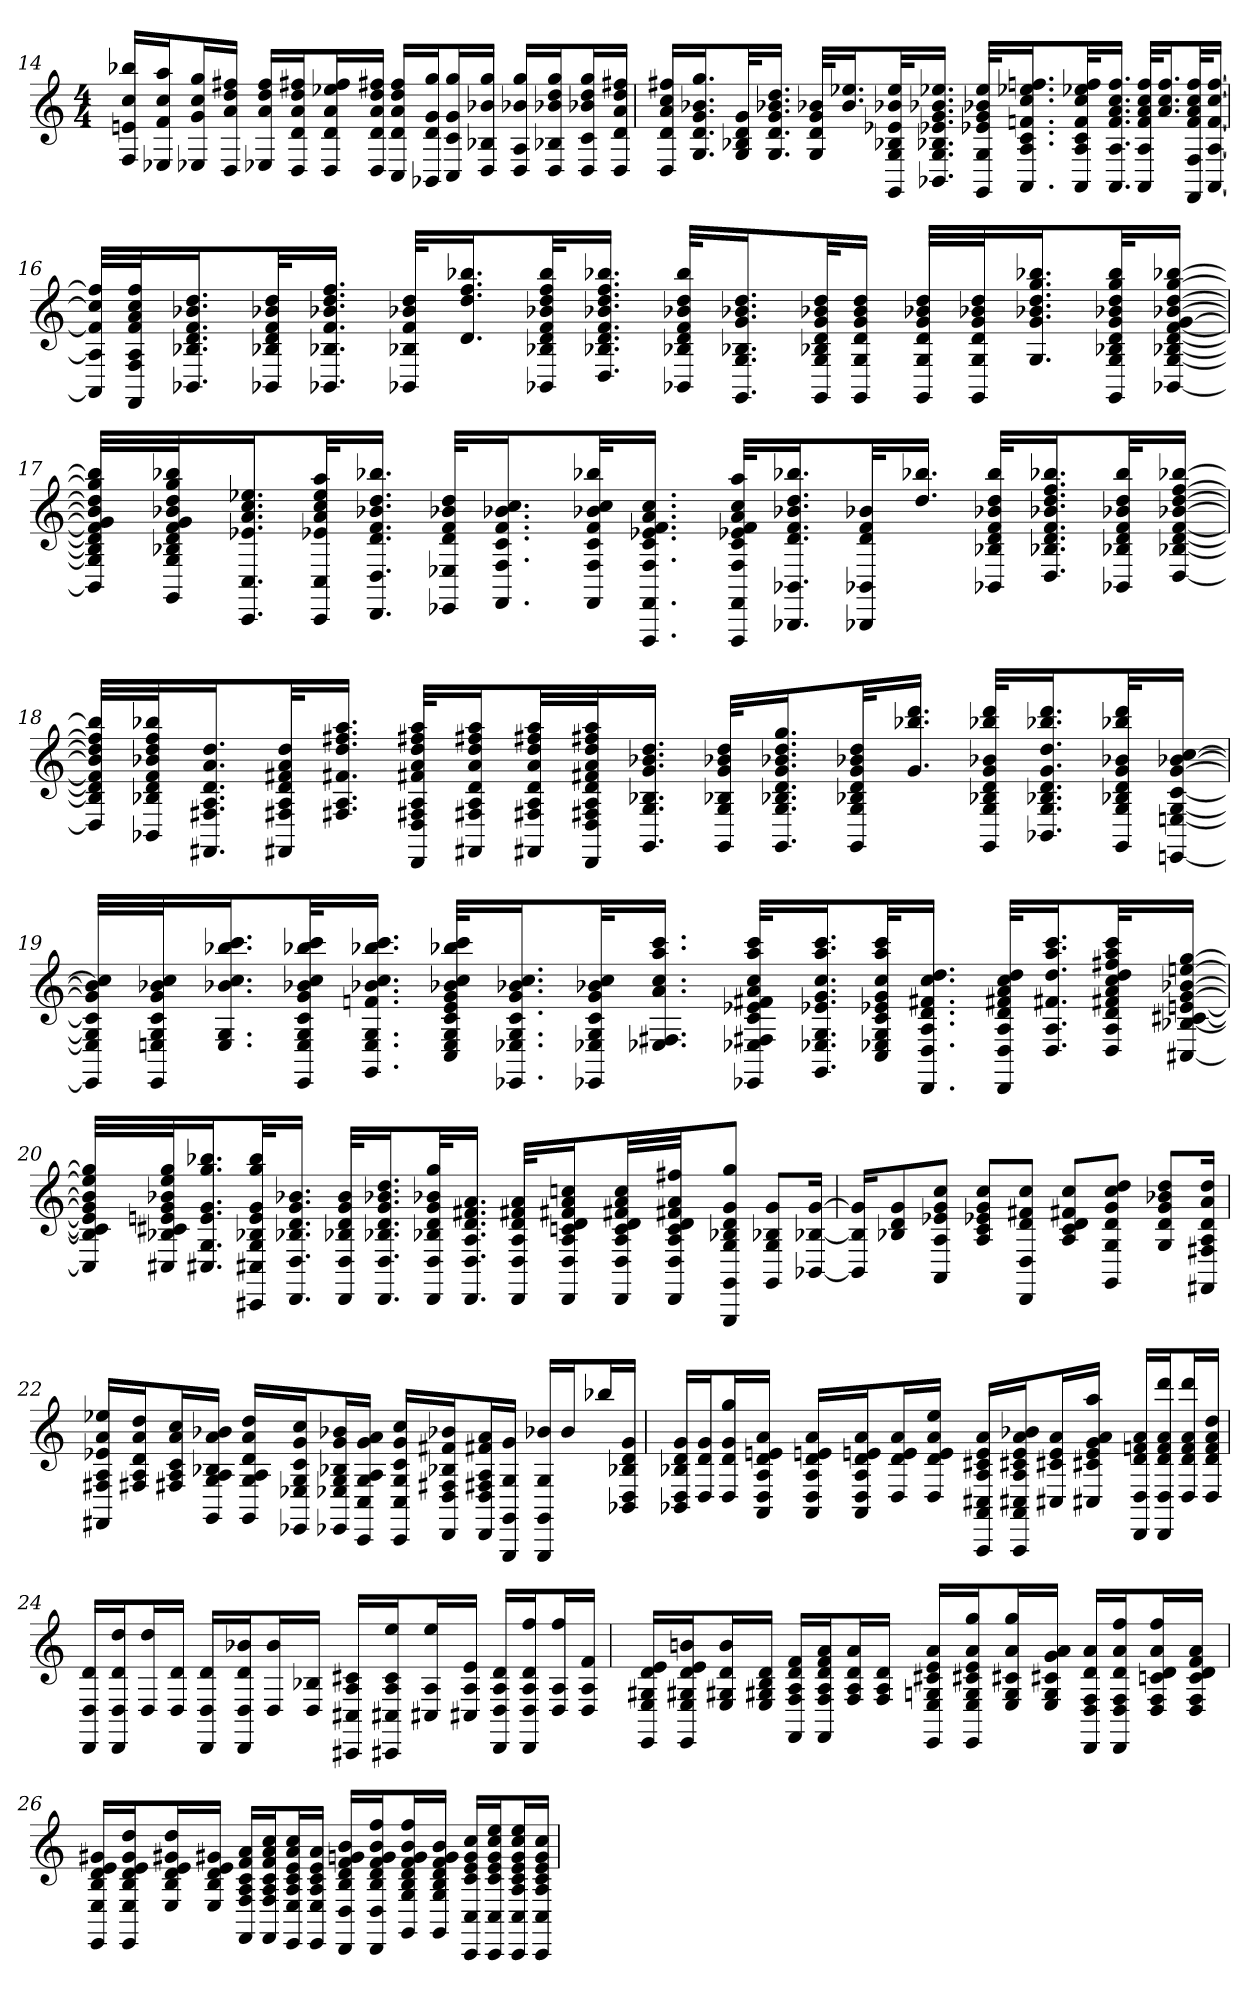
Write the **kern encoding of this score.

**kern
*part1
*staff1
*clefG2
*M4/4
=14
16F/ 16en 16cc 16bb-XLL
16E-X/ 16f 16cc 16aaJ
16E-X/ 16g 16cc 16ggL
16D/ 16a 16dd 16ff#XJJ
16E-X/ 16a 16dd 16ff#LL
16D/ 16d 16a 16dd 16ff#XJ
16D/ 16d 16a 16ee-X 16ff#L
16D/ 16d 16a 16dd 16ff#XJJ
16C/ 16d 16a 16dd 16ff#LL
16BB-X/ 16d 16g 16ggJ
16C/ 16c 16g 16ggL
16D/ 16B-X 16b-X 16ggJJ
16D/ 16A 16b-X 16ggLL
16D/ 16B-X 16b-X 16dd 16ggJ
16D/ 16c 16b-X 16dd 16ggL
16D/ 16d 16a 16dd 16ff#XJJ
=15
16D/ 16d 16a 16cc 16ff#XLL
16.G/ 16.d 16.g 16.b-X 16.ggJ
32G/ 32B-X 32d 32gKL
16.G/ 16.d 16.g 16.b-X 16.ddJJ
32G/ 32d 32g 32b-XKLL
16.b-/ 16.ee-XJ
32GG/ 32G 32B-X 32e-X 32b-X 32ee-KL
16.BB-X/ 16.G 16.B-X 16.e-X 16.g 16.b-X 16.ee-XJJ
32GG/ 32G 32e-X 32g 32b-X 32ee-KLL
16.AA/ 16.A 16.c 16.fn 16.cc 16.ee-X 16.ffnJ
32AA/ 32A 32c 32f 32cc 32ee-X 32ffKL
16.AA/ 16.A 16.f 16.a 16.cc 16.ffJJ
32AA/ 32A 32f 32a 32cc 32ffKLL
16.a/ 16.cc 16.ffJ
32FF/ 32F 32f 32a 32cc 32ffKL
[16AA/ [16A [16f [16cc [16ffJJ
=16
32AA/] 32A] 32f] 32cc] 32ff]LLL
32FF/ 32F 32A 32f 32a 32cc 32ffJ
16.BB-X/ 16.B-X 16.d 16.f 16.b-X 16.ddJ
32BB-X/ 32B-X 32d 32f 32b-X 32ddKL
16.BB-X/ 16.B-X 16.f 16.b-X 16.dd 16.ffJJ
32BB-X/ 32B-X 32f 32b-X 32ddKLL
16.d/ 16.dd 16.ff 16.bb-XJ
32BB-X/ 32B-X 32d 32f 32b-X 32dd 32ff 32bb-KL
16.D/ 16.B-X 16.d 16.f 16.b-X 16.dd 16.ff 16.bb-XJJ
32BB-X/ 32B-X 32d 32f 32b-X 32dd 32bb-KLL
16.GG/ 16.G 16.B-X 16.g 16.b-X 16.ddJ
32GG/ 32G 32B-X 32d 32g 32b-X 32ddKL
16GG/ 16G 16d 16g 16b- 16ddJJ
32GG/ 32G 32d 32g 32b-X 32ddLLL
32GG/ 32G 32d 32g 32b-X 32ddJ
16.G/ 16.g 16.b-X 16.dd 16.gg 16.bb-XJ
32GG/ 32G 32B-X 32d 32g 32b-X 32dd 32gg 32bb-KL
[16BB-X/ [16G [16B-X [16d [16f [16g [16b-X [16dd [16gg [16bb-XJJ
=17
32BB-/] 32G] 32B-] 32d] 32f] 32g] 32b-] 32dd] 32gg] 32bb-]LLL
32GG/ 32G 32B-X 32d 32f 32g 32b-X 32dd 32gg 32bb-XJ
16.CC/ 16.C 16.e-X 16.a 16.cc 16.ee-XJ
32CC/ 32C 32e-X 32a 32cc 32ee- 32aaKL
16.DD/ 16.D 16.d 16.f 16.b-X 16.dd 16.bb-XJJ
32EE-X/ 32E-X 32d 32f 32b-X 32ddKLL
16.FF/ 16.F 16.c 16.f 16.b-X 16.ccJ
32FF/ 32F 32c 32f 32b-X 32cc 32bb-XKL
16.FFF/ 16.FF 16.F 16.c 16.e-X 16.f 16.a 16.ccJJ
32FFF/ 32FF 32F 32c 32e-X 32f 32a 32cc 32aaKLL
16.BBB-X/ 16.BB-X 16.d 16.f 16.b-X 16.dd 16.bb-XJ
32BBB-X/ 32BB-X 32d 32f 32b-XKL
16.dd/ 16.bb-XJJ
32BB-X/ 32B-X 32d 32f 32b-X 32dd 32bb-KLL
16.D/ 16.B-X 16.d 16.f 16.b-X 16.dd 16.ff 16.bb-XJ
32BB-X/ 32B-X 32d 32f 32b-X 32dd 32bb-KL
[16D/ [16B-X [16d [16f [16b-X [16dd [16ff [16bb-XJJ
=18
32D/] 32B-] 32d] 32f] 32b-] 32dd] 32ff] 32bb-]LLL
32BB-X/ 32B-X 32d 32f 32b-X 32dd 32ff 32bb-J
16.FF#X/ 16.F#X 16.A 16.d 16.a 16.ddJ
32FF#X/ 32F#X 32A 32d 32f#X 32a 32ddKL
16.F#X/ 16.A 16.f#X 16.dd 16.ff#X 16.aaJJ
32DD/ 32D 32F#X 32A 32f#X 32a 32dd 32ff#X 32aaKLL
16FF#X/ 16F#X 16A 16d 16a 16dd 16ff#X 16aaJ
32FF#X/ 32F#X 32A 32d 32a 32dd 32ff#X 32aaLL
32DD/ 32D 32F#X 32A 32d 32f#X 32a 32dd 32ff#X 32aaJ
16.GG/ 16.G 16.B-X 16.g 16.b-X 16.ddJJ
32GG/ 32G 32B-X 32g 32b-X 32ddKLL
16.GG/ 16.G 16.B-X 16.d 16.g 16.b-X 16.dd 16.ggJ
32GG/ 32G 32B-X 32d 32g 32b-X 32ddKL
16.g/ 16.bb-X 16.dddJJ
32GG/ 32G 32B-X 32d 32g 32b-X 32bb-X 32dddKLL
16.BB-X/ 16.G 16.B-X 16.d 16.g 16.dd 16.bb-X 16.dddJ
32GG/ 32G 32B-X 32d 32g 32b-X 32bb-X 32dddKL
[16EEn/ [16En [16G [16c [16g [16b-X [16ccJJ
=19
32EE/] 32E] 32G] 32c] 32g] 32b-] 32cc]LLL
32EE/ 32En 32G 32c 32g 32b-X 32ccJ
16.E/ 16.G 16.b-X 16.cc 16.bb-X 16.cccJ
32EE/ 32E 32G 32c 32g 32b-X 32cc 32bb-X 32cccKL
16.GG/ 16.E 16.G 16.fn 16.b-X 16.cc 16.bb-X 16.cccJJ
32C/ 32E 32G 32c 32e 32g 32b-X 32cc 32bb-X 32cccKLL
16.EE-X/ 16.E-X 16.G 16.c 16.g 16.b-X 16.ccJ
32EE-X/ 32E-X 32G 32c 32g 32b-X 32ccKL
16.E-X/ 16.F#X 16.a 16.cc 16.aa 16.cccJJ
32EE-X/ 32E-X 32F#X 32c 32e-X 32f#X 32a 32cc 32aa 32cccKLL
16.GG/ 16.E-X 16.G 16.e-X 16.g 16.cc 16.aa 16.cccJ
32C/ 32E-X 32G 32c 32e-X 32g 32cc 32aa 32cccKL
16.DD/ 16.D 16.A 16.d 16.f#X 16.cc 16.ddJJ
32DD/ 32D 32A 32d 32f#X 32a 32cc 32ddKLL
16.D/ 16.A 16.f#X 16.dd 16.aa 16.cccJ
32D/ 32A 32d 32f#X 32a 32cc 32dd 32ff#X 32aa 32cccKL
[16C#X/ [16B-X [16c#X [16en [16g [16b-X [16een [16ggJJ
=20
32C#/] 32B-] 32c#] 32e] 32g] 32b-] 32ee] 32gg]LLL
32C#X/ 32B-X 32c#X 32en 32g 32b-X 32ee 32ggJ
16.C#X/ 16.G 16.e 16.g 16.gg 16.bb-XJ
32CC#X/ 32C#X 32G 32B-X 32e 32g 32gg 32bb-KL
16.DD/ 16.D 16.B-X 16.d 16.g 16.b-XJJ
32DD/ 32D 32B-X 32d 32g 32b-KLL
16.DD/ 16.D 16.B-X 16.d 16.g 16.b-X 16.ddJ
32DD/ 32D 32B-X 32d 32g 32b-X 32ggKL
16.DD/ 16.D 16.A 16.d 16.f#X 16.aJJ
32DD/ 32D 32A 32d 32f#X 32aKLL
16DD/ 16D 16A 16cn 16d 16f#X 16a 16ccnJ
32DD/ 32D 32A 32c 32d 32f#X 32a 32ccLL
32DD/ 32D 32A 32c 32d 32f#X 32a 32ff#XJJ
8GGG/ 8GG 8G 8B-X 8d 8g 8ggJ
8GG/ 8G 8B-X 8gL
[16BB-X/ [16B-X [16gJk
=21
16BB-/] 16B-] 16g]KL
8B-X/ 8d 8g
8AA/ 8A 8e-X 8g 8ccJ
8A/ 8c 8e-X 8g 8ccL
8DD/ 8D 8d 8f#X 8ccJ
8A/ 8c 8d 8f#X 8ccL
8GG/ 8G 8d 8g 8cc 8ddJ
8G/ 8d 8g 8b-X 8ddL
16FF#X/ 16F#X 16A 16d 16a 16ddJk
=22
16FF#X/ 16F#X 16A 16e-X 16a 16ee-XLL
16F#X/ 16A 16d 16a 16ddJ
16F#X/ 16A 16c 16a 16ccL
16GG/ 16G 16A 16B-X 16a 16b-XJJ
16GG/ 16G 16A 16d 16a 16ddLL
16EE-X/ 16E-X 16G 16c 16g 16ccJ
16EE-X/ 16E-X 16G 16B-X 16g 16b-XL
16CC/ 16C 16G 16A 16g 16aJJ
16CC/ 16C 16G 16c 16g 16ccLL
16DD/ 16D 16F#X 16B-X 16f#X 16b-XJ
16DD/ 16D 16F#X 16A 16f#X 16aL
16GGG/ 16GG 16G 16gJJ
16GGG/ 16GG 16G 16b-XLL
16b-/J
16bb-X/L
16BB-X/ 16D 16B-X 16d 16gJJ
=23
16BB-X/ 16D 16B-X 16d 16gLL
16D/ 16d 16gJ
16D/ 16d 16g 16ggL
16AA/ 16D 16A 16d 16en 16aJJ
16AA/ 16D 16A 16d 16en 16aLL
16AA/ 16D 16A 16d 16en 16aJ
16D/ 16d 16e 16aL
16D/ 16d 16e 16a 16eeJJ
16AAA/ 16AA 16C#X 16A 16c#X 16e 16aLL
16AAA/ 16AA 16C#X 16A 16c#X 16e 16a 16b-XJ
16C#X/ 16c#X 16e 16aL
16C#X/ 16c#X 16e 16g 16a 16aaJJ
16DD/ 16D 16d 16fn 16aLL
16DD/ 16D 16d 16f 16a 16dddJ
16D/ 16d 16f 16a 16dddL
16D/ 16d 16f 16a 16ddJJ
=24
16DD/ 16D 16dLL
16DD/ 16D 16d 16ddJ
16D/ 16ddL
16D/ 16dJJ
16DD/ 16D 16dLL
16DD/ 16D 16d 16b-XJ
16D/ 16b-L
16D/ 16B-XJJ
16CC#X/ 16C#X 16A 16c#XLL
16CC#X/ 16C#X 16A 16c# 16eeJ
16C#X/ 16A 16eeL
16C#X/ 16A 16eJJ
16DD/ 16D 16A 16dLL
16DD/ 16D 16A 16d 16ffJ
16D/ 16A 16ffL
16D/ 16A 16fJJ
=25
16EE/ 16E 16G#X 16d 16eLL
16EE/ 16E 16G#X 16d 16e 16bnJ
16E/ 16G#X 16d 16bL
16E/ 16G#X 16B 16dJJ
16FF/ 16F 16A 16d 16fLL
16FF/ 16F 16A 16d 16f 16aJ
16F/ 16A 16d 16aL
16F/ 16A 16dJJ
16EE/ 16E 16Gn 16c#X 16e 16aLL
16EE/ 16E 16G 16c#X 16e 16a 16ggJ
16E/ 16G 16c#X 16a 16ggL
16E/ 16G 16c#X 16g 16aJJ
16DD/ 16D 16F 16d 16aLL
16DD/ 16D 16F 16d 16a 16ffJ
16D/ 16F 16cn 16d 16a 16ffL
16D/ 16F 16c 16d 16f 16aJJ
=26
16EE/ 16E 16B 16d 16e 16g#XLL
16EE/ 16E 16B 16d 16e 16g# 16ddJ
16E/ 16B 16d 16e 16g#X 16ddL
16E/ 16B 16d 16e 16g#XJJ
16FF/ 16F 16A 16c 16f 16aLL
16FF/ 16F 16A 16c 16f 16a 16ccJ
16EE/ 16E 16A 16c 16e 16a 16ccL
16EE/ 16E 16A 16c 16e 16aJJ
16DD/ 16D 16B 16d 16f 16gn 16bLL
16DD/ 16D 16B 16d 16f 16g 16b 16ffJ
16GG/ 16G 16B 16d 16f 16g 16b 16ffL
16GG/ 16G 16B 16d 16f 16g 16bJJ
16CC/ 16C 16c 16e 16g 16ccLL
16CC/ 16C 16c 16e 16g 16cc 16eeJ
16CC/ 16C 16A 16c 16e 16g 16cc 16eeL
16CC/ 16C 16A 16c 16e 16g 16ccJJ
=
*-
